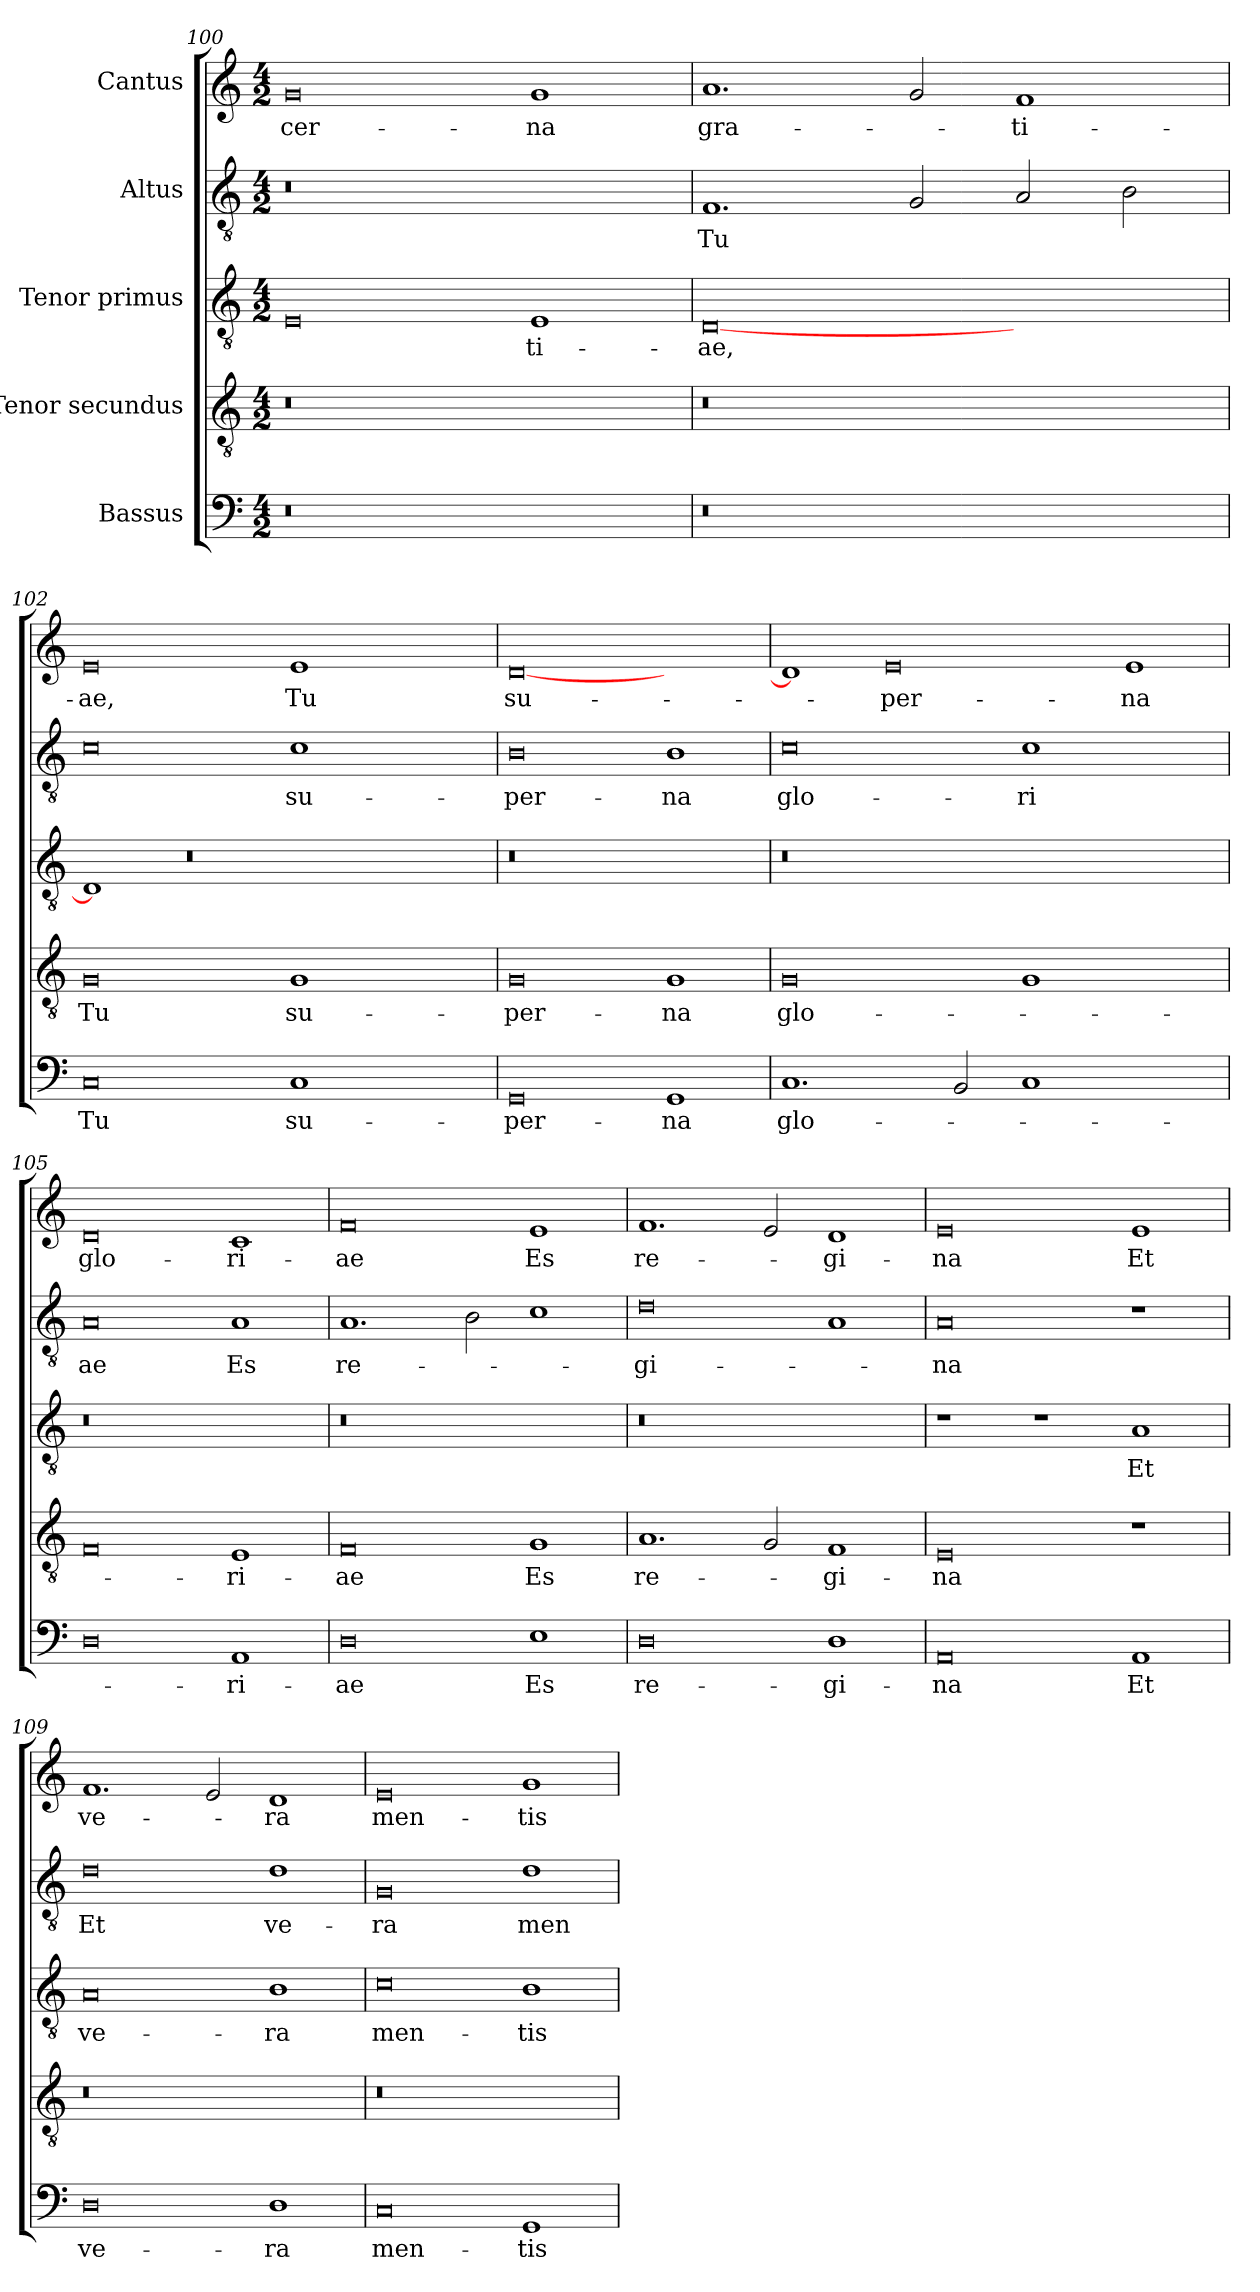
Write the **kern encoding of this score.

**kern	**text	**kern	**text	**kern	**text	**kern	**text	**kern	**text
*part5	*part5	*part4	*part4	*part3	*part3	*part2	*part2	*part1	*part1
*staff5	*staff5	*staff4	*staff4	*staff3	*staff3	*staff2	*staff2	*staff1	*staff1
*I"Bassus	*	*I"Tenor secundus	*	*I"Tenor primus	*	*I"Altus	*	*I"Cantus	*
*clefF4	*	*clefGv2	*	*clefGv2	*	*clefGv2	*	*clefG2	*
*k[]	*	*k[]	*	*k[]	*	*k[]	*	*k[]	*
*C:	*	*C:	*	*C:	*	*C:	*	*C:	*
*M4/2	*	*M4/2	*	*M4/2	*	*M4/2	*	*M4/2	*
=100	=100	=100	=100	=100	=100	=100	=100	=100	=100
0r	.	0r	.	0E/	.	0r	.	0g/	-cer-
1ryy	.	1ryy	.	1E/	-ti-	1ryy	.	1g/	-na
=101	=101	=101	=101	=101	=101	=101	=101	=101	=101
!	!	!	!	!	!	!	!LO:LY:i	!	!
0r	.	0r	.	[0D/	-ae,	1.F/	Tu	1.a/	gra-
.	.	.	.	.	.	2G/	.	2g/	.
1ryy	.	1ryy	.	1ryy	.	2A/	.	1f/	-ti-
.	.	.	.	.	.	2B\	.	.	.
=102	=102	=102	=102	=102	=102	=102	=102	=102	=102
0C/	Tu	0G/	Tu	1D/]	.	0c\	.	0e/	-ae,
.	.	.	.	0r	.	.	.	.	.
!	!	!	!	!	!	!	!LO:LY:i	!	!
1C/	su-	1G/	su-	.	.	1c\	su-	1e/	Tu
1ryy	.	1ryy	.	1ryy	.	1ryy	.	1ryy	.
=103	=103	=103	=103	=103	=103	=103	=103	=103	=103
!	!	!	!	!	!	!	!LO:LY:i	!	!
0GG/	-per-	0G/	-per-	0r	.	0B\	-per-	[0d/	su-
!	!	!	!	!	!	!	!LO:LY:i	!	!
1GG/	-na	1G/	-na	1ryy	.	1B\	-na	1ryy	.
=104	=104	=104	=104	=104	=104	=104	=104	=104	=104
!	!	!	!	!	!	!	!LO:LY:i	!	!
1.C/	glo-	0G/	glo-	0r	.	0c\	glo-	1d/]	.
.	.	.	.	.	.	.	.	0e/	-per-
2BB/	.	.	.	.	.	.	.	.	.
!	!	!	!	!	!	!	!LO:LY:i	!	!
1C/	.	1G/	.	1ryy	.	1c\	-ri	.	.
1ryy	.	1ryy	.	1ryy	.	1ryy	.	1e/	-na
=105	=105	=105	=105	=105	=105	=105	=105	=105	=105
!	!	!	!	!	!	!	!LO:LY:i	!	!
0D\	.	0F/	.	0r	.	0A/	ae	0d/	glo-
!	!	!	!	!	!	!	!LO:LY:i	!	!
1AA/	-ri-	1E/	-ri-	1ryy	.	1A/	Es	1c/	-ri-
=106	=106	=106	=106	=106	=106	=106	=106	=106	=106
!	!	!	!	!	!	!	!LO:LY:i	!	!
0D\	-ae	0F/	-ae	0r	.	1.A/	re-	0f/	-ae
.	.	.	.	.	.	2B\	.	.	.
1E\	Es	1G/	Es	1ryy	.	1c\	.	1e/	Es
!!LO:LB:g=z
=107	=107	=107	=107	=107	=107	=107	=107	=107	=107
!	!	!	!	!	!	!	!LO:LY:i	!	!
0D\	re-	1.A/	re-	0r	.	0d\	-gi-	1.f/	re-
.	.	2G/	.	.	.	.	.	2e/	.
1D\	-gi-	1F/	-gi-	1ryy	.	1A/	.	1d/	-gi-
=108	=108	=108	=108	=108	=108	=108	=108	=108	=108
!	!	!	!	!	!	!	!LO:LY:i	!	!
0AA/	-na	0E/	-na	1r	.	0A/	-na	0e/	-na
.	.	.	.	1r	.	.	.	.	.
1AA/	Et	1r	.	1A/	Et	1r	.	1e/	Et
=109	=109	=109	=109	=109	=109	=109	=109	=109	=109
!	!	!	!	!	!	!	!LO:LY:i	!	!
0D\	ve-	0r	.	0A/	ve-	0d\	Et	1.f/	ve-
.	.	.	.	.	.	.	.	2e/	.
!	!	!	!	!	!	!	!LO:LY:i	!	!
1D\	-ra	1ryy	.	1B\	-ra	1d\	ve-	1d/	-ra
=110	=110	=110	=110	=110	=110	=110	=110	=110	=110
!	!	!	!	!	!	!	!LO:LY:i	!	!
0C/	men-	0r	.	0c\	men-	0G/	-ra	0e/	men-
!	!	!	!	!	!	!	!LO:LY:i	!	!
1GG/	-tis	1ryy	.	1B\	-tis	1d\	men-	1g/	-tis
=	=	=	=	=	=	=	=	=	=
*-	*-	*-	*-	*-	*-	*-	*-	*-	*-
